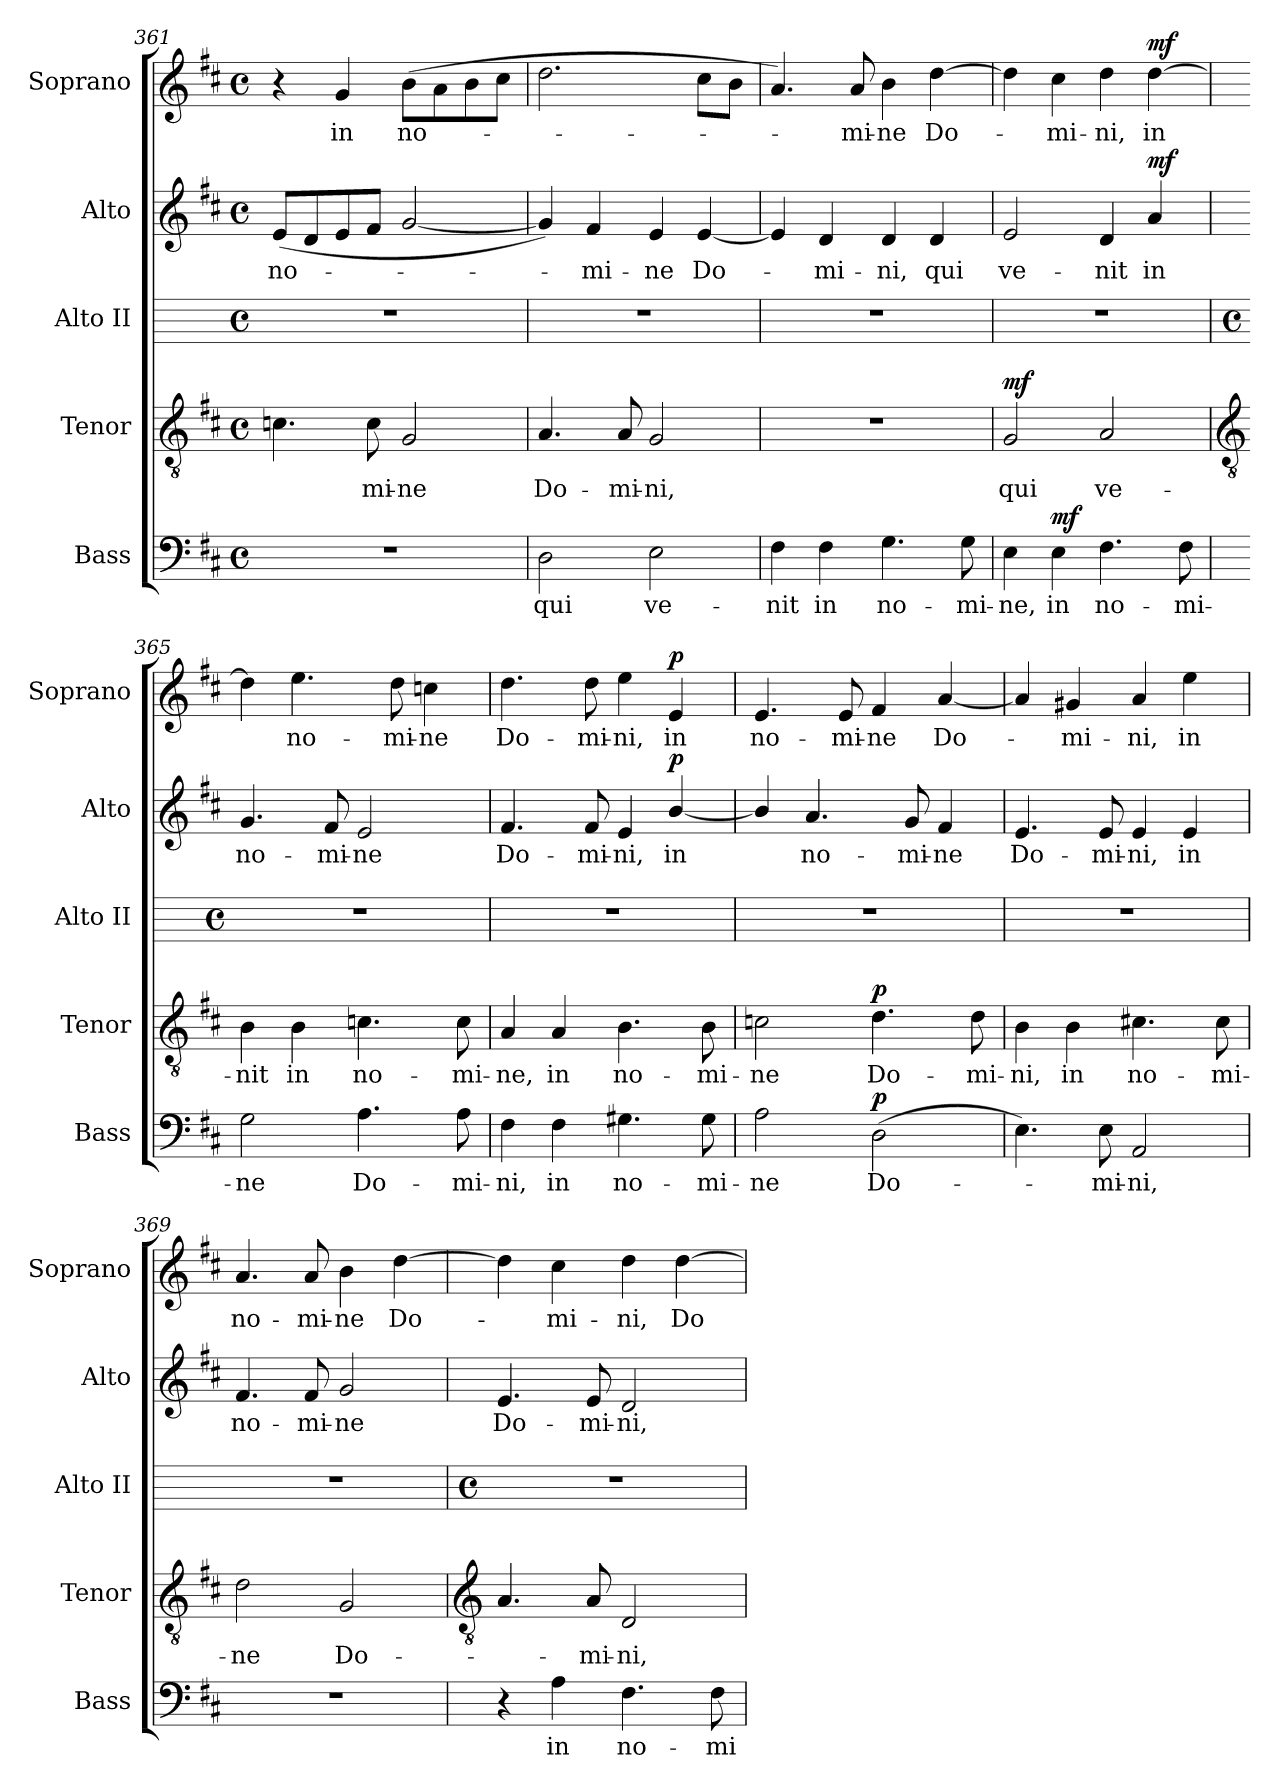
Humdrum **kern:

**kern	**text	**dynam	**kern	**text	**dynam	**kern	**kern	**text	**dynam	**kern	**text	**dynam
*part5	*part5	*part5	*part4	*part4	*part4	*part3	*part2	*part2	*part2	*part1	*part1	*part1
*staff5	*staff5	*staff5	*staff4	*staff4	*staff4	*staff3	*staff2	*staff2	*staff2	*staff1	*staff1	*staff1
*I"Bass	*	*	*I"Tenor	*	*	*I"Alto II	*I"Alto	*	*	*I"Soprano	*	*
*I'Bass	*	*	*I'Tenor	*	*	*I'Alto II	*I'Alto	*	*	*I'Soprano	*	*
!!LO:LB:g=z
*clefF4	*	*	*clefGv2	*	*	*	*clefG2	*	*	*clefG2	*	*
*k[f#c#]	*	*	*k[f#c#]	*	*	*	*k[f#c#]	*	*	*k[f#c#]	*	*
*D:	*	*	*D:	*	*	*	*D:	*	*	*D:	*	*
*M4/4	*	*	*M4/4	*	*	*M4/4	*M4/4	*	*	*M4/4	*	*
*met(c)	*	*	*met(c)	*	*	*met(c)	*met(c)	*	*	*met(c)	*	*
=361	=361	=361	=361	=361	=361	=361	=361	=361	=361	=361	=361	=361
!	!	!	!	!	!	!	!	!LO:LY:b	!	!	!	!
1r	.	.	4.cn	.	.	1r	(<8eL	no-	.	4r	.	.
.	.	.	.	.	.	.	8d	.	.	.	.	.
!	!	!	!	!	!	!	!	!	!	!	!LO:LY:b	!
.	.	.	.	.	.	.	8e	.	.	4g	in	.
!	!	!	!	!LO:LY:b	!	!	!	!	!	!	!	!
.	.	.	8c	mi-	.	.	8f#J	.	.	.	.	.
!	!	!	!	!LO:LY:b	!	!	!	!	!	!	!LO:LY:b	!
.	.	.	2G	-ne	.	.	[2g	.	.	(>8bL	no-	.
.	.	.	.	.	.	.	.	.	.	8a	.	.
.	.	.	.	.	.	.	.	.	.	8b	.	.
.	.	.	.	.	.	.	.	.	.	8cc#J	.	.
=362	=362	=362	=362	=362	=362	=362	=362	=362	=362	=362	=362	=362
!	!LO:LY:b	!	!	!LO:LY:b	!	!	!	!	!	!	!	!
2D	qui	.	4.A	Do-	.	1r	4g])	.	.	2.dd	.	.
!	!	!	!	!	!	!	!	!LO:LY:b	!	!	!	!
.	.	.	.	.	.	.	4f#	mi-	.	.	.	.
!	!	!	!	!LO:LY:b	!	!	!	!	!	!	!	!
.	.	.	8A	-mi-	.	.	.	.	.	.	.	.
!	!LO:LY:b	!	!	!LO:LY:b	!	!	!	!LO:LY:b	!	!	!	!
2E	ve-	.	2G	-ni,	.	.	4e	-ne	.	.	.	.
!	!	!	!	!	!	!	!	!LO:LY:b	!	!	!	!
.	.	.	.	.	.	.	[4e	Do-	.	8cc#L	.	.
.	.	.	.	.	.	.	.	.	.	8bJ	.	.
=363	=363	=363	=363	=363	=363	=363	=363	=363	=363	=363	=363	=363
!	!LO:LY:b	!	!	!	!	!	!	!	!	!	!	!
4F#	-nit	.	1r	.	.	1r	4e]	.	.	4.a)	.	.
!	!LO:LY:b	!	!	!	!	!	!	!LO:LY:b	!	!	!	!
4F#	in	.	.	.	.	.	4d	mi-	.	.	.	.
!	!	!	!	!	!	!	!	!	!	!	!LO:LY:b	!
.	.	.	.	.	.	.	.	.	.	8a	mi-	.
!	!LO:LY:b	!	!	!	!	!	!	!LO:LY:b	!	!	!LO:LY:b	!
4.G	no-	.	.	.	.	.	4d	-ni,	.	4b	-ne	.
!	!	!	!	!	!	!	!	!LO:LY:b	!	!	!LO:LY:b	!
.	.	.	.	.	.	.	4d	qui	.	[4dd	Do-	.
!	!LO:LY:b	!	!	!	!	!	!	!	!	!	!	!
8G	-mi-	.	.	.	.	.	.	.	.	.	.	.
=364	=364	=364	=364	=364	=364	=364	=364	=364	=364	=364	=364	=364
!	!LO:LY:b	!	!	!LO:LY:b	!LO:DY:b	!	!	!LO:LY:b	!	!	!	!
4E	-ne,	.	2G	qui	mf	1r	2e	ve-	.	4dd]	.	.
!	!LO:LY:b	!LO:DY:b	!	!	!	!	!	!	!	!	!LO:LY:b	!
4E	in	mf	.	.	.	.	.	.	.	4cc#	mi-	.
!	!LO:LY:b	!	!	!LO:LY:b	!	!	!	!LO:LY:b	!	!	!LO:LY:b	!
4.F#	no-	.	2A	ve-	.	.	4d	-nit	.	4dd	-ni,	.
!	!	!	!	!	!	!	!	!LO:LY:b	!LO:DY:b	!	!LO:LY:b	!LO:DY:b
.	.	.	.	.	.	.	4a	in	mf	[4dd	in	mf
!	!LO:LY:b	!	!	!	!	!	!	!	!	!	!	!
8F#	-mi-	.	.	.	.	.	.	.	.	.	.	.
!!LO:LB:g=z
=365	=365	=365	=365	=365	=365	=365	=365	=365	=365	=365	=365	=365
*	*	*	*clefGv2	*	*	*	*	*	*	*	*	*
*	*	*	*	*	*	*M4/4	*	*	*	*	*	*
*	*	*	*	*	*	*met(c)	*	*	*	*	*	*
!	!LO:LY:b	!	!	!LO:LY:b	!	!	!	!LO:LY:b	!	!	!	!
2G	-ne	.	4B	-nit	.	1r	4.g	no-	.	4dd]	.	.
!	!	!	!	!LO:LY:b	!	!	!	!	!	!	!LO:LY:b	!
.	.	.	4B	in	.	.	.	.	.	4.ee	no-	.
!	!	!	!	!	!	!	!	!LO:LY:b	!	!	!	!
.	.	.	.	.	.	.	8f#	-mi-	.	.	.	.
!	!LO:LY:b	!	!	!LO:LY:b	!	!	!	!LO:LY:b	!	!	!	!
4.A	Do-	.	4.cn	no-	.	.	2e	-ne	.	.	.	.
!	!	!	!	!	!	!	!	!	!	!	!LO:LY:b	!
.	.	.	.	.	.	.	.	.	.	8dd	-mi-	.
!	!	!	!	!	!	!	!	!	!	!	!LO:LY:b	!
.	.	.	.	.	.	.	.	.	.	4ccn	-ne	.
!	!LO:LY:b	!	!	!LO:LY:b	!	!	!	!	!	!	!	!
8A	-mi-	.	8c	-mi-	.	.	.	.	.	.	.	.
=366	=366	=366	=366	=366	=366	=366	=366	=366	=366	=366	=366	=366
!	!LO:LY:b	!	!	!LO:LY:b	!	!	!	!LO:LY:b	!	!	!LO:LY:b	!
4F#	-ni,	.	4A	-ne,	.	1r	4.f#	Do-	.	4.dd	Do-	.
!	!LO:LY:b	!	!	!LO:LY:b	!	!	!	!	!	!	!	!
4F#	in	.	4A	in	.	.	.	.	.	.	.	.
!	!	!	!	!	!	!	!	!LO:LY:b	!	!	!LO:LY:b	!
.	.	.	.	.	.	.	8f#	-mi-	.	8dd	-mi-	.
!	!LO:LY:b	!	!	!LO:LY:b	!	!	!	!LO:LY:b	!	!	!LO:LY:b	!
4.G#X	no-	.	4.B	no-	.	.	4e	-ni,	.	4ee	-ni,	.
!	!	!	!	!	!	!	!	!LO:LY:b	!LO:DY:b	!	!LO:LY:b	!LO:DY:b
.	.	.	.	.	.	.	[4b/	in	p	4e	in	p
!	!LO:LY:b	!	!	!LO:LY:b	!	!	!	!	!	!	!	!
8G#	-mi-	.	8B	-mi-	.	.	.	.	.	.	.	.
=367	=367	=367	=367	=367	=367	=367	=367	=367	=367	=367	=367	=367
!	!LO:LY:b	!	!	!LO:LY:b	!	!	!	!	!	!	!LO:LY:b	!
2A	-ne	.	2cn	-ne	.	1r	4b/]	.	.	4.e	no-	.
!	!	!	!	!	!	!	!	!LO:LY:b	!	!	!	!
.	.	.	.	.	.	.	4.a	no-	.	.	.	.
!	!	!	!	!	!	!	!	!	!	!	!LO:LY:b	!
.	.	.	.	.	.	.	.	.	.	8e	-mi-	.
!	!LO:LY:b	!LO:DY:b	!	!LO:LY:b	!LO:DY:b	!	!	!	!	!	!LO:LY:b	!
(>2D	Do-	p	4.d	Do-	p	.	.	.	.	4f#	-ne	.
!	!	!	!	!	!	!	!	!LO:LY:b	!	!	!	!
.	.	.	.	.	.	.	8g	-mi-	.	.	.	.
!	!	!	!	!	!	!	!	!LO:LY:b	!	!	!LO:LY:b	!
.	.	.	.	.	.	.	4f#	-ne	.	[4a	Do-	.
!	!	!	!	!LO:LY:b	!	!	!	!	!	!	!	!
.	.	.	8d	-mi-	.	.	.	.	.	.	.	.
=368	=368	=368	=368	=368	=368	=368	=368	=368	=368	=368	=368	=368
!	!	!	!	!LO:LY:b	!	!	!	!LO:LY:b	!	!	!	!
4.E)	.	.	4B	-ni,	.	1r	4.e	Do-	.	4a]	.	.
!	!	!	!	!LO:LY:b	!	!	!	!	!	!	!LO:LY:b	!
.	.	.	4B	in	.	.	.	.	.	4g#X	mi-	.
!	!LO:LY:b	!	!	!	!	!	!	!LO:LY:b	!	!	!	!
8E	mi-	.	.	.	.	.	8e	-mi-	.	.	.	.
!	!LO:LY:b	!	!	!LO:LY:b	!	!	!	!LO:LY:b	!	!	!LO:LY:b	!
2AA	-ni,	.	4.c#X	no-	.	.	4e	-ni,	.	4a	-ni,	.
!	!	!	!	!	!	!	!	!LO:LY:b	!	!	!LO:LY:b	!
.	.	.	.	.	.	.	4e	in	.	4ee	in	.
!	!	!	!	!LO:LY:b	!	!	!	!	!	!	!	!
.	.	.	8c#	-mi-	.	.	.	.	.	.	.	.
=369	=369	=369	=369	=369	=369	=369	=369	=369	=369	=369	=369	=369
!	!	!	!	!LO:LY:b	!	!	!	!LO:LY:b	!	!	!LO:LY:b	!
1r	.	.	2d	-ne	.	1r	4.f#	no-	.	4.a	no-	.
!	!	!	!	!	!	!	!	!LO:LY:b	!	!	!LO:LY:b	!
.	.	.	.	.	.	.	8f#	-mi-	.	8a	-mi-	.
!	!	!	!	!LO:LY:b	!	!	!	!LO:LY:b	!	!	!LO:LY:b	!
.	.	.	2G	Do-	.	.	2g	-ne	.	4b	-ne	.
!	!	!	!	!	!	!	!	!	!	!	!LO:LY:b	!
.	.	.	.	.	.	.	.	.	.	[4dd	Do-	.
!!LO:LB:g=z
=370	=370	=370	=370	=370	=370	=370	=370	=370	=370	=370	=370	=370
*	*	*	*clefGv2	*	*	*	*	*	*	*	*	*
*	*	*	*	*	*	*M4/4	*	*	*	*	*	*
*	*	*	*	*	*	*met(c)	*	*	*	*	*	*
!	!	!	!	!	!	!	!	!LO:LY:b	!	!	!	!
4r	.	.	4.A	.	.	1r	4.e	Do-	.	4dd]	.	.
!	!LO:LY:b	!	!	!	!	!	!	!	!	!	!LO:LY:b	!
4A	in	.	.	.	.	.	.	.	.	4cc#	mi-	.
!	!	!	!	!LO:LY:b	!	!	!	!LO:LY:b	!	!	!	!
.	.	.	8A	mi-	.	.	8e	-mi-	.	.	.	.
!	!LO:LY:b	!	!	!LO:LY:b	!	!	!	!LO:LY:b	!	!	!LO:LY:b	!
4.F#	no-	.	2D	-ni,	.	.	2d	-ni,	.	4dd	-ni,	.
!	!	!	!	!	!	!	!	!	!	!	!LO:LY:b	!
.	.	.	.	.	.	.	.	.	.	[4dd	Do-	.
!	!LO:LY:b	!	!	!	!	!	!	!	!	!	!	!
8F#	-mi-	.	.	.	.	.	.	.	.	.	.	.
=	=	=	=	=	=	=	=	=	=	=	=	=
*-	*-	*-	*-	*-	*-	*-	*-	*-	*-	*-	*-	*-
